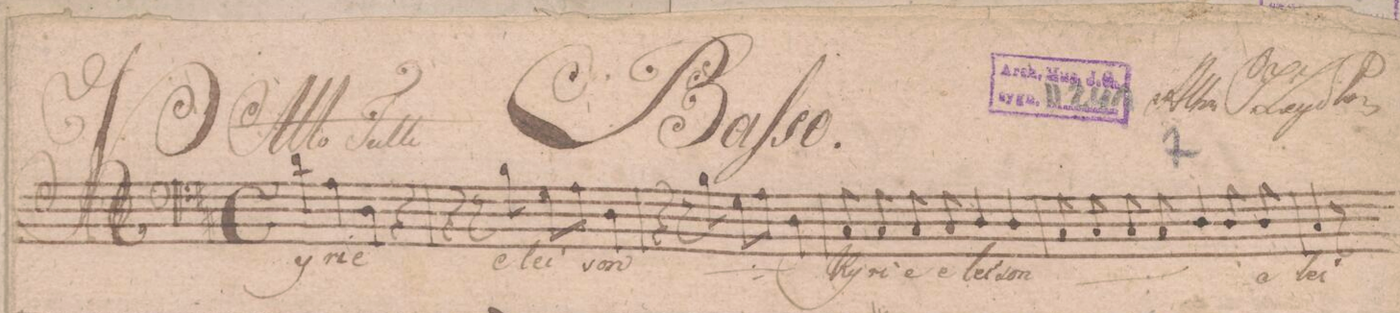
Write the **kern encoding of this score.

**kern	**text
*I"Basso	*
*clefF4	*
*k[f#c#]	*
*met(c)	*
*M4/4	*
*4\right	*
4d\	Ky-
4A\	-ri-
4D\	-e
4r	.
=2	=2
4r	.
*8\right	*
8r	.
8B\	e-
8G\L	-lei-
8A\J	.
4D\	-son
=3	=3
4r	.
8r	.
8B\	{e-
8G\L	-lei-
8A\J	.
4D\	-son}
=4	=4
8C#/	Ky-
8C#/	-ri-
8C#/	-e
8C#/	e-
4D/	-lei-
4D/	-son
=5	=5
8C#/	{Ky-
8C#/	-ri-
8C#/	-e
8C#/	e-
4D/	-lei-
8D/	-son}
8D/	e-
=6	=6
4C#/	-lei-
8r	.
*-	*-
